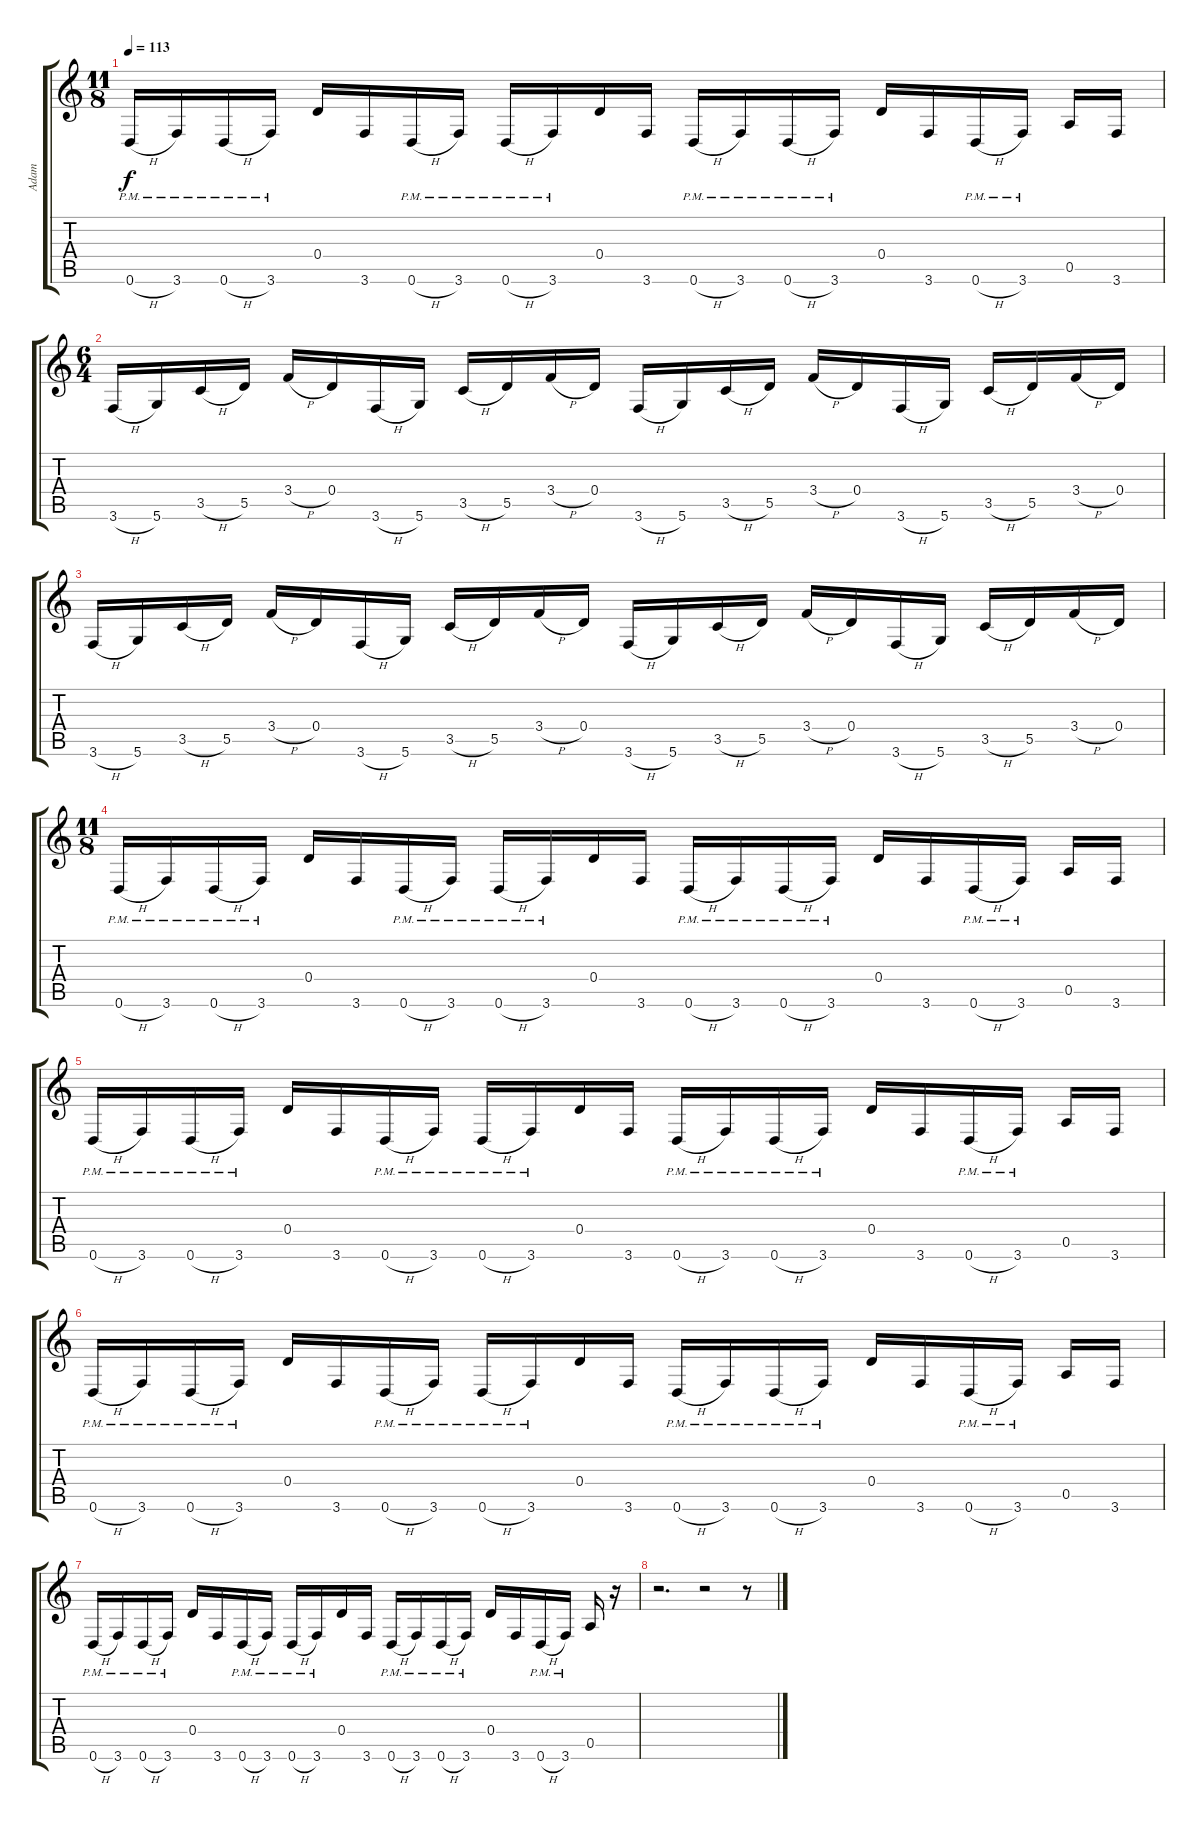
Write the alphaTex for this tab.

\track ("Adam" "Adam") {instrument distortionguitar}
\staff {score tabs}
\tuning (E4 B3 G3 D3 A2 D2) {hide}
\ts (11 8)
\tempo 113
\clef g2
\ks c
0.6{h pm}.16{dy f} 3.6{pm}.16 0.6{h pm}.16 3.6{pm}.16 0.4.16 3.6.16 0.6{h pm}.16 3.6{pm}.16 0.6{h pm}.16 3.6{pm}.16 0.4.16 3.6.16 0.6{h pm}.16 3.6{pm}.16 0.6{h pm}.16 3.6{pm}.16 0.4.16 3.6.16 0.6{h pm}.16 3.6{pm}.16 0.5.16 3.6.16 |
\ts (6 4)
3.6{h}.16 5.6.16 3.5{h}.16 5.5.16 3.4{h}.16 0.4.16 3.6{h}.16 5.6.16 3.5{h}.16 5.5.16 3.4{h}.16 0.4.16 3.6{h}.16 5.6.16 3.5{h}.16 5.5.16 3.4{h}.16 0.4.16 3.6{h}.16 5.6.16 3.5{h}.16 5.5.16 3.4{h}.16 0.4.16 |
3.6{h}.16 5.6.16 3.5{h}.16 5.5.16 3.4{h}.16 0.4.16 3.6{h}.16 5.6.16 3.5{h}.16 5.5.16 3.4{h}.16 0.4.16 3.6{h}.16 5.6.16 3.5{h}.16 5.5.16 3.4{h}.16 0.4.16 3.6{h}.16 5.6.16 3.5{h}.16 5.5.16 3.4{h}.16 0.4.16 |
\ts (11 8)
0.6{h pm}.16 3.6{pm}.16 0.6{h pm}.16 3.6{pm}.16 0.4.16 3.6.16 0.6{h pm}.16 3.6{pm}.16 0.6{h pm}.16 3.6{pm}.16 0.4.16 3.6.16 0.6{h pm}.16 3.6{pm}.16 0.6{h pm}.16 3.6{pm}.16 0.4.16 3.6.16 0.6{h pm}.16 3.6{pm}.16 0.5.16 3.6.16 |
0.6{h pm}.16 3.6{pm}.16 0.6{h pm}.16 3.6{pm}.16 0.4.16 3.6.16 0.6{h pm}.16 3.6{pm}.16 0.6{h pm}.16 3.6{pm}.16 0.4.16 3.6.16 0.6{h pm}.16 3.6{pm}.16 0.6{h pm}.16 3.6{pm}.16 0.4.16 3.6.16 0.6{h pm}.16 3.6{pm}.16 0.5.16 3.6.16 |
0.6{h pm}.16 3.6{pm}.16 0.6{h pm}.16 3.6{pm}.16 0.4.16 3.6.16 0.6{h pm}.16 3.6{pm}.16 0.6{h pm}.16 3.6{pm}.16 0.4.16 3.6.16 0.6{h pm}.16 3.6{pm}.16 0.6{h pm}.16 3.6{pm}.16 0.4.16 3.6.16 0.6{h pm}.16 3.6{pm}.16 0.5.16 3.6.16 |
0.6{h pm}.16 3.6{pm}.16 0.6{h pm}.16 3.6{pm}.16 0.4.16 3.6.16 0.6{h pm}.16 3.6{pm}.16 0.6{h pm}.16 3.6{pm}.16 0.4.16 3.6.16 0.6{h pm}.16 3.6{pm}.16 0.6{h pm}.16 3.6{pm}.16 0.4.16 3.6.16 0.6{h pm}.16 3.6{pm}.16 0.5.16 r.16 |
r.2{d} r.2 r.8
